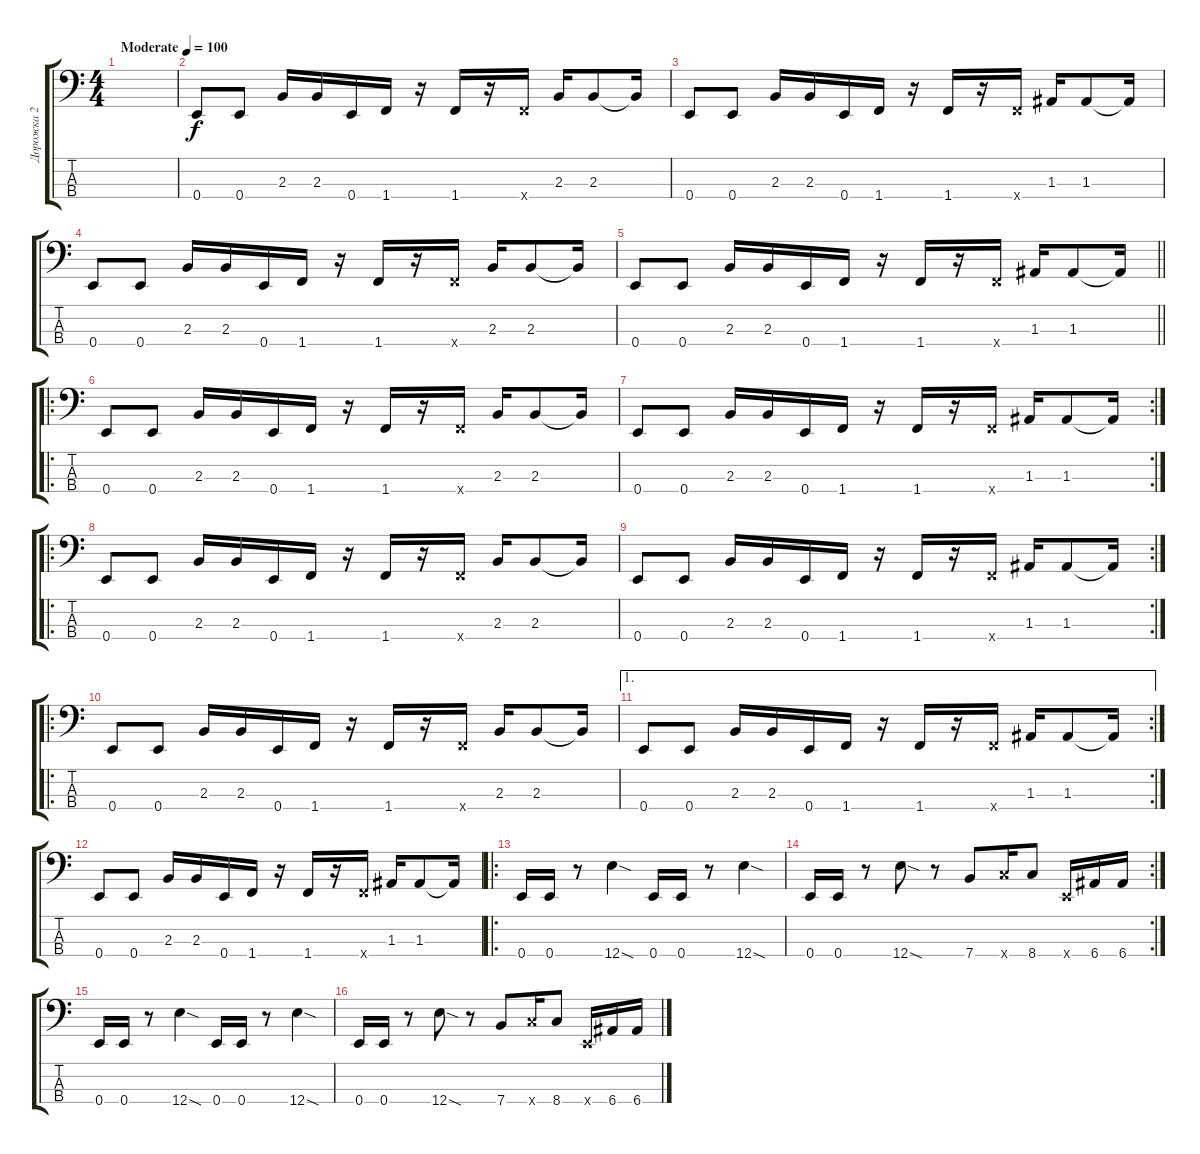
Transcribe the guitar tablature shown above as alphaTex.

\track ("Дорожка 2" "Дорожка 2") {instrument electricbassfinger}
\staff {score tabs}
\tuning (G2 D2 A1 E1) {hide}
\ts (4 4)
\tempo (100 "Moderate")
\clef f4
\ks c
|
0.4.8 0.4.8 2.3.16 2.3.16 0.4.16 1.4.16 r.16 1.4.16 r.16 1.4{x}.16 2.3.16 2.3.8 2.3{t}.16 |
0.4.8 0.4.8 2.3.16 2.3.16 0.4.16 1.4.16 r.16 1.4.16 r.16 1.4{x}.16 1.3.16 1.3.8 1.3{t}.16 |
0.4.8 0.4.8 2.3.16 2.3.16 0.4.16 1.4.16 r.16 1.4.16 r.16 1.4{x}.16 2.3.16 2.3.8 2.3{t}.16 |
\barLineRight lightlight
0.4.8 0.4.8 2.3.16 2.3.16 0.4.16 1.4.16 r.16 1.4.16 r.16 1.4{x}.16 1.3.16 1.3.8 1.3{t}.16 |
\ro
0.4.8 0.4.8 2.3.16 2.3.16 0.4.16 1.4.16 r.16 1.4.16 r.16 1.4{x}.16 2.3.16 2.3.8 2.3{t}.16 |
\rc 2
0.4.8 0.4.8 2.3.16 2.3.16 0.4.16 1.4.16 r.16 1.4.16 r.16 1.4{x}.16 1.3.16 1.3.8 1.3{t}.16 |
\ro
0.4.8 0.4.8 2.3.16 2.3.16 0.4.16 1.4.16 r.16 1.4.16 r.16 1.4{x}.16 2.3.16 2.3.8 2.3{t}.16 |
\rc 2
0.4.8 0.4.8 2.3.16 2.3.16 0.4.16 1.4.16 r.16 1.4.16 r.16 1.4{x}.16 1.3.16 1.3.8 1.3{t}.16 |
\ro
0.4.8 0.4.8 2.3.16 2.3.16 0.4.16 1.4.16 r.16 1.4.16 r.16 1.4{x}.16 2.3.16 2.3.8 2.3{t}.16 |
\ae 1
\rc 2
0.4.8 0.4.8 2.3.16 2.3.16 0.4.16 1.4.16 r.16 1.4.16 r.16 1.4{x}.16 1.3.16 1.3.8 1.3{t}.16 |
0.4.8 0.4.8 2.3.16 2.3.16 0.4.16 1.4.16 r.16 1.4.16 r.16 1.4{x}.16 1.3.16 1.3.8 1.3{t}.16 |
\ro
0.4.16 0.4.16 r.8 12.4{sod}.4 0.4.16 0.4.16 r.8 12.4{sod}.4 |
\rc 2
0.4.16 0.4.16 r.8 12.4{sod}.8 r.8 7.4.8 8.4{x}.16 8.4.8 0.4{x}.16 6.4.16 6.4.16 |
0.4.16 0.4.16 r.8 12.4{sod}.4 0.4.16 0.4.16 r.8 12.4{sod}.4 |
0.4.16 0.4.16 r.8 12.4{sod}.8 r.8 7.4.8 8.4{x}.16 8.4.8 0.4{x}.16 6.4.16 6.4.16
